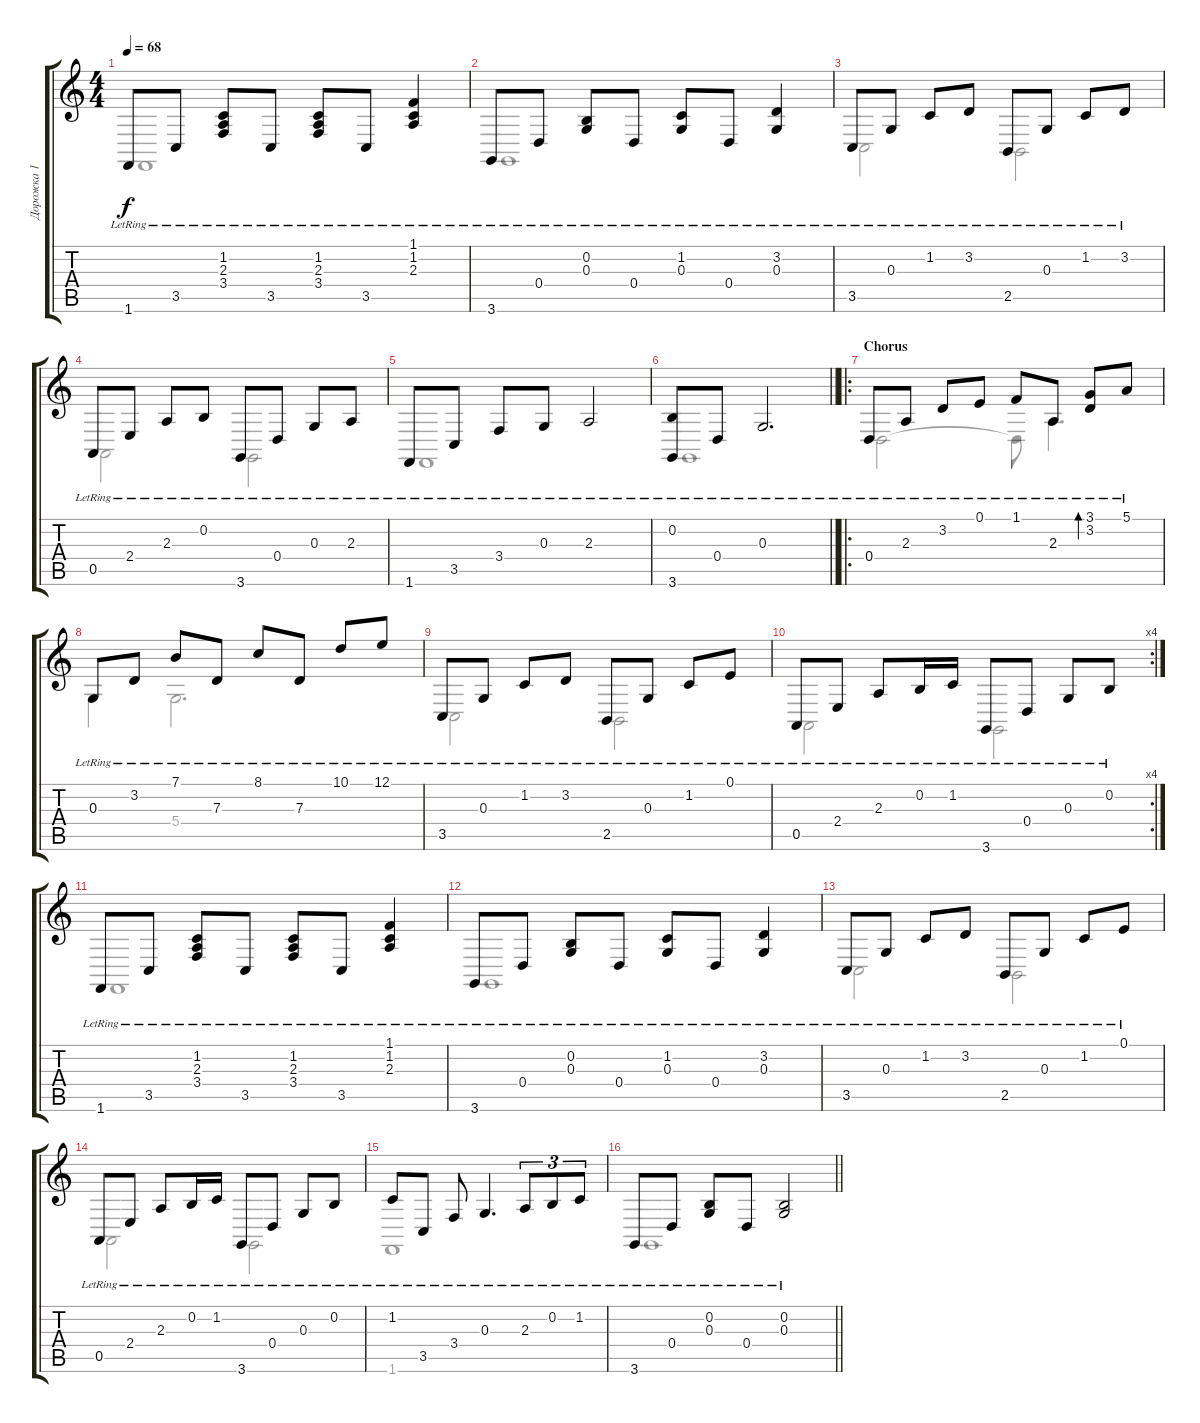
\track ("Дорожка 1" "Дорожка 1") {instrument acousticgrandpiano}
\staff {score tabs}
\tuning (E4 B3 G3 D3 A2 E2) {hide}
\voice
\ts (4 4)
\tempo 68
\clef g2
\ks c
1.6{lr}.8{dy f} 3.5{lr}.8 (1.2{lr} 2.3{lr} 3.4{lr}).8 3.5{lr}.8 (1.2{lr} 2.3{lr} 3.4{lr}).8 3.5{lr}.8 (1.1{lr} 1.2{lr} 2.3{lr}).4 |
3.6{lr}.8 0.4{lr}.8 (0.2{lr} 0.3{lr}).8 0.4{lr}.8 (1.2{lr} 0.3{lr}).8 0.4{lr}.8 (3.2{lr} 0.3{lr}).4 |
3.5{lr}.8 0.3{lr}.8 1.2{lr}.8 3.2{lr}.8 2.5{lr}.8 0.3{lr}.8 1.2{lr}.8 3.2{lr}.8 |
0.5{lr}.8 2.4{lr}.8 2.3{lr}.8 0.2{lr}.8 3.6{lr}.8 0.4{lr}.8 0.3{lr}.8 2.3{lr}.8 |
1.6{lr}.8 3.5{lr}.8 3.4{lr}.8 0.3{lr}.8 2.3{lr}.2 |
\barLineRight lightlight
(0.2{lr} 3.6{lr}).8 0.4{lr}.8 0.3{lr}.2{d} |
\ro
\section ("" "Chorus")
0.4{lr}.8 2.3{lr}.8 3.2{lr}.8 0.1{lr}.8 1.1{lr}.8 2.3{lr}.8 (3.1{lr} 3.2{lr}).8{bd 120} 5.1{lr}.8 |
0.3{lr}.8 3.2{lr}.8 7.1{lr}.8 7.3{lr}.8 8.1{lr}.8 7.3{lr}.8 10.1{lr}.8 12.1{lr}.8 |
3.5{lr}.8 0.3{lr}.8 1.2{lr}.8 3.2{lr}.8 2.5{lr}.8 0.3{lr}.8 1.2{lr}.8 0.1{lr}.8 |
\rc 4
0.5{lr}.8 2.4{lr}.8 2.3{lr}.8 0.2{lr}.16 1.2{lr}.16 3.6{lr}.8 0.4{lr}.8 0.3{lr}.8 0.2{lr}.8 |
1.6{lr}.8 3.5{lr}.8 (1.2{lr} 2.3{lr} 3.4{lr}).8 3.5{lr}.8 (1.2{lr} 2.3{lr} 3.4{lr}).8 3.5{lr}.8 (1.1{lr} 1.2{lr} 2.3{lr}).4 |
3.6{lr}.8 0.4{lr}.8 (0.2{lr} 0.3{lr}).8 0.4{lr}.8 (1.2{lr} 0.3{lr}).8 0.4{lr}.8 (3.2{lr} 0.3{lr}).4 |
3.5{lr}.8 0.3{lr}.8 1.2{lr}.8 3.2{lr}.8 2.5{lr}.8 0.3{lr}.8 1.2{lr}.8 0.1{lr}.8 |
0.5{lr}.8 2.4{lr}.8 2.3{lr}.8 0.2{lr}.16 1.2{lr}.16 3.6{lr}.8 0.4{lr}.8 0.3{lr}.8 0.2{lr}.8 |
1.2{lr}.8 3.5{lr}.8 3.4{lr}.8 0.3{lr}.4{d} 2.3{lr}.8{tu (3 2)} 0.2{lr}.8{tu (3 2)} 1.2{lr}.8{tu (3 2)} |
\barLineRight lightlight
3.6{lr}.8 0.4{lr}.8 (0.2{lr} 0.3{lr}).8 0.4{lr}.8 (0.2{lr} 0.3{lr}).2
\voice
\clef g2
\ottava regular
\simile none
\ks c
1.6.1{dy f} |
3.6.1 |
3.5.2 2.5.2 |
0.5.2 3.6.2 |
1.6.1 |
\barLineRight lightlight
3.6.1 |
0.4.2 0.4{t}.8 2.3.4{d} |
0.3.4 5.4.2{d} |
3.5.2 2.5.2 |
0.5.2 3.6.2 |
1.6.1 |
3.6.1 |
3.5.2 2.5.2 |
0.5.2 3.6.2 |
1.6.1 |
\barLineRight lightlight
3.6.1
